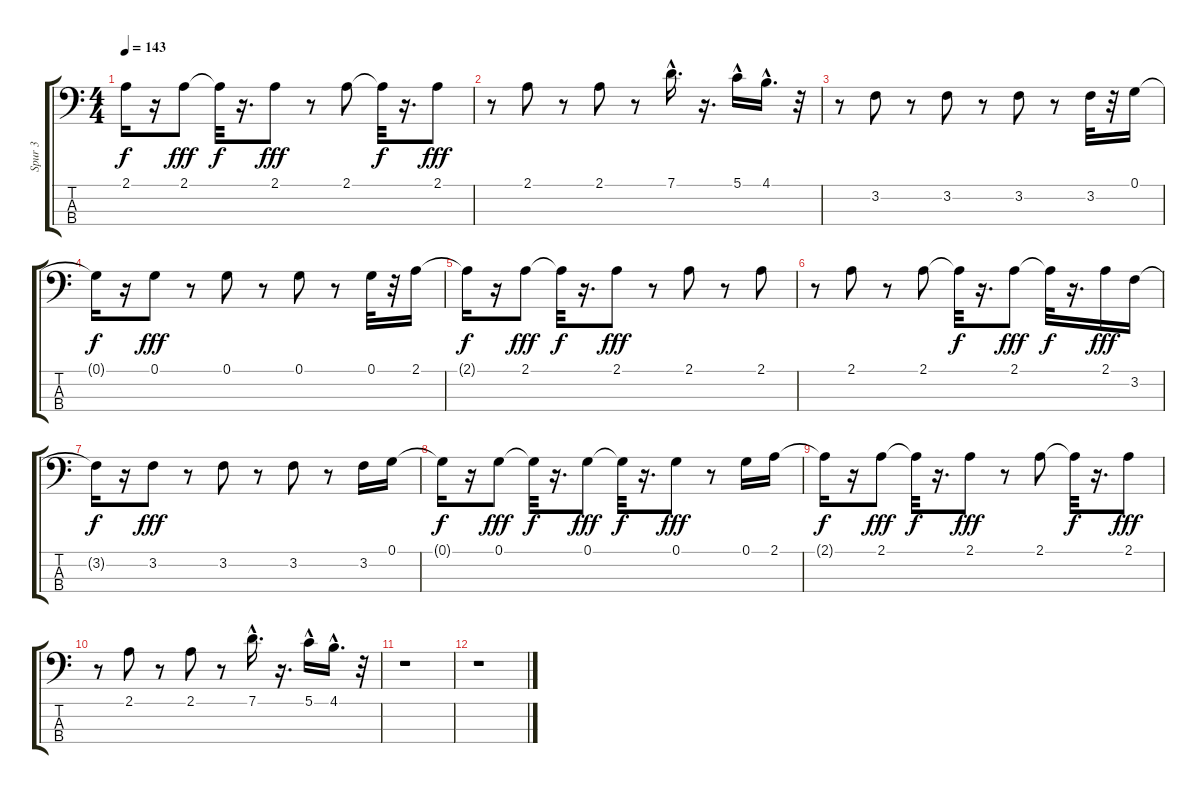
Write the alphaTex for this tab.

\track ("Spur 3" "Spur 3") {instrument synthbass2}
\staff {score tabs}
\tuning (G2 D2 A1 E1) {hide}
\ts (4 4)
\tempo 143
\clef f4
\ks c
2.1{t}.16{dy f} r.16 2.1.8{dy fff} 2.1{t}.32{dy f} r.16{d} 2.1.8{dy fff} r.8 2.1.8 2.1{t}.32{dy f} r.16{d} 2.1.8{dy fff} |
r.8 2.1.8 r.8 2.1.8 r.8 7.1{hac}.16{d} r.16{d} 5.1{hac}.16 4.1{hac}.16{d} r.32 |
r.8 3.2.8 r.8 3.2.8 r.8 3.2.8 r.8 3.2.32 r.32 0.1.16 |
0.1{t}.16{dy f} r.16 0.1.8{dy fff} r.8 0.1.8 r.8 0.1.8 r.8 0.1.32 r.32 2.1.16 |
2.1{t}.16{dy f} r.16 2.1.8{dy fff} 2.1{t}.32{dy f} r.16{d} 2.1.8{dy fff} r.8 2.1.8 r.8 2.1.8 |
r.8 2.1.8 r.8 2.1.8 2.1{t}.32{dy f} r.16{d} 2.1.8{dy fff} 2.1{t}.32{dy f} r.16{d} 2.1.16{dy fff} 3.2.16 |
3.2{t}.16{dy f} r.16 3.2.8{dy fff} r.8 3.2.8 r.8 3.2.8 r.8 3.2.16 0.1.16 |
0.1{t}.16{dy f} r.16 0.1.8{dy fff} 0.1{t}.32{dy f} r.16{d} 0.1.8{dy fff} 0.1{t}.32{dy f} r.16{d} 0.1.8{dy fff} r.8 0.1.16 2.1.16 |
2.1{t}.16{dy f} r.16 2.1.8{dy fff} 2.1{t}.32{dy f} r.16{d} 2.1.8{dy fff} r.8 2.1.8 2.1{t}.32{dy f} r.16{d} 2.1.8{dy fff} |
r.8 2.1.8 r.8 2.1.8 r.8 7.1{hac}.16{d} r.16{d} 5.1{hac}.16 4.1{hac}.16{d} r.32 |
r.1 |
r.1
